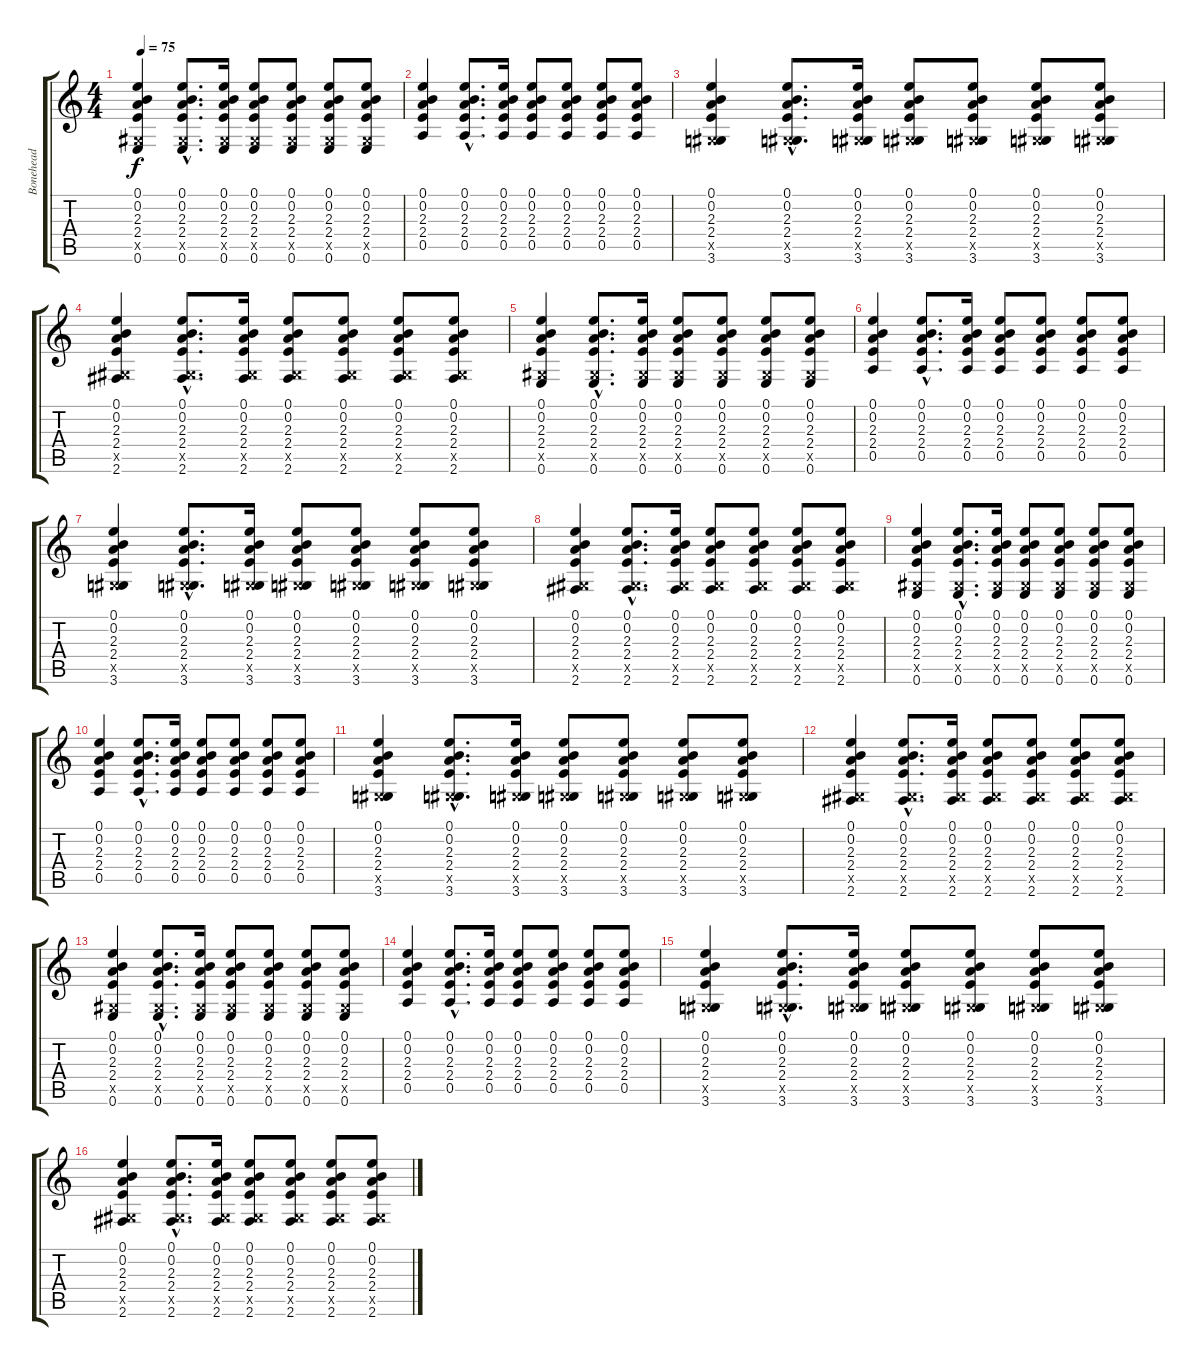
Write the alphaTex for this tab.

\track ("Bonehead" "Bonehead") {instrument acousticguitarsteel}
\staff {score tabs}
\tuning (E4 B3 G3 D3 A2 E2) {hide}
\ts (4 4)
\tempo 75
\clef g2
\ks c
(0.1 0.2 2.3 2.4 -1.5{x} 0.6).4{dy f} (0.1{hac} 0.2{hac} 2.3{hac} 2.4{hac} -1.5{hac x} 0.6{hac}).8{d} (0.1 0.2 2.3 2.4 -1.5{x} 0.6).16 (0.1 0.2 2.3 2.4 -1.5{x} 0.6).8 (0.1 0.2 2.3 2.4 -1.5{x} 0.6).8 (0.1 0.2 2.3 2.4 -1.5{x} 0.6).8 (0.1 0.2 2.3 2.4 -1.5{x} 0.6).8 |
(0.1 0.2 2.3 2.4 0.5).4 (0.1{hac} 0.2{hac} 2.3{hac} 2.4{hac} 0.5{hac}).8{d} (0.1 0.2 2.3 2.4 0.5).16 (0.1 0.2 2.3 2.4 0.5).8 (0.1 0.2 2.3 2.4 0.5).8 (0.1 0.2 2.3 2.4 0.5).8 (0.1 0.2 2.3 2.4 0.5).8 |
(0.1 0.2 2.3 2.4 -1.5{x} 3.6).4 (0.1{hac} 0.2{hac} 2.3{hac} 2.4{hac} -1.5{hac x} 3.6{hac}).8{d} (0.1 0.2 2.3 2.4 -1.5{x} 3.6).16 (0.1 0.2 2.3 2.4 -1.5{x} 3.6).8 (0.1 0.2 2.3 2.4 -1.5{x} 3.6).8 (0.1 0.2 2.3 2.4 -1.5{x} 3.6).8 (0.1 0.2 2.3 2.4 -1.5{x} 3.6).8 |
(0.1 0.2 2.3 2.4 -1.5{x} 2.6).4 (0.1{hac} 0.2{hac} 2.3{hac} 2.4{hac} -1.5{hac x} 2.6{hac}).8{d} (0.1 0.2 2.3 2.4 -1.5{x} 2.6).16 (0.1 0.2 2.3 2.4 -1.5{x} 2.6).8 (0.1 0.2 2.3 2.4 -1.5{x} 2.6).8 (0.1 0.2 2.3 2.4 -1.5{x} 2.6).8 (0.1 0.2 2.3 2.4 -1.5{x} 2.6).8 |
(0.1 0.2 2.3 2.4 -1.5{x} 0.6).4 (0.1{hac} 0.2{hac} 2.3{hac} 2.4{hac} -1.5{hac x} 0.6{hac}).8{d} (0.1 0.2 2.3 2.4 -1.5{x} 0.6).16 (0.1 0.2 2.3 2.4 -1.5{x} 0.6).8 (0.1 0.2 2.3 2.4 -1.5{x} 0.6).8 (0.1 0.2 2.3 2.4 -1.5{x} 0.6).8 (0.1 0.2 2.3 2.4 -1.5{x} 0.6).8 |
(0.1 0.2 2.3 2.4 0.5).4 (0.1{hac} 0.2{hac} 2.3{hac} 2.4{hac} 0.5{hac}).8{d} (0.1 0.2 2.3 2.4 0.5).16 (0.1 0.2 2.3 2.4 0.5).8 (0.1 0.2 2.3 2.4 0.5).8 (0.1 0.2 2.3 2.4 0.5).8 (0.1 0.2 2.3 2.4 0.5).8 |
(0.1 0.2 2.3 2.4 -1.5{x} 3.6).4 (0.1{hac} 0.2{hac} 2.3{hac} 2.4{hac} -1.5{hac x} 3.6{hac}).8{d} (0.1 0.2 2.3 2.4 -1.5{x} 3.6).16 (0.1 0.2 2.3 2.4 -1.5{x} 3.6).8 (0.1 0.2 2.3 2.4 -1.5{x} 3.6).8 (0.1 0.2 2.3 2.4 -1.5{x} 3.6).8 (0.1 0.2 2.3 2.4 -1.5{x} 3.6).8 |
(0.1 0.2 2.3 2.4 -1.5{x} 2.6).4 (0.1{hac} 0.2{hac} 2.3{hac} 2.4{hac} -1.5{hac x} 2.6{hac}).8{d} (0.1 0.2 2.3 2.4 -1.5{x} 2.6).16 (0.1 0.2 2.3 2.4 -1.5{x} 2.6).8 (0.1 0.2 2.3 2.4 -1.5{x} 2.6).8 (0.1 0.2 2.3 2.4 -1.5{x} 2.6).8 (0.1 0.2 2.3 2.4 -1.5{x} 2.6).8 |
(0.1 0.2 2.3 2.4 -1.5{x} 0.6).4 (0.1{hac} 0.2{hac} 2.3{hac} 2.4{hac} -1.5{hac x} 0.6{hac}).8{d} (0.1 0.2 2.3 2.4 -1.5{x} 0.6).16 (0.1 0.2 2.3 2.4 -1.5{x} 0.6).8 (0.1 0.2 2.3 2.4 -1.5{x} 0.6).8 (0.1 0.2 2.3 2.4 -1.5{x} 0.6).8 (0.1 0.2 2.3 2.4 -1.5{x} 0.6).8 |
(0.1 0.2 2.3 2.4 0.5).4 (0.1{hac} 0.2{hac} 2.3{hac} 2.4{hac} 0.5{hac}).8{d} (0.1 0.2 2.3 2.4 0.5).16 (0.1 0.2 2.3 2.4 0.5).8 (0.1 0.2 2.3 2.4 0.5).8 (0.1 0.2 2.3 2.4 0.5).8 (0.1 0.2 2.3 2.4 0.5).8 |
(0.1 0.2 2.3 2.4 -1.5{x} 3.6).4 (0.1{hac} 0.2{hac} 2.3{hac} 2.4{hac} -1.5{hac x} 3.6{hac}).8{d} (0.1 0.2 2.3 2.4 -1.5{x} 3.6).16 (0.1 0.2 2.3 2.4 -1.5{x} 3.6).8 (0.1 0.2 2.3 2.4 -1.5{x} 3.6).8 (0.1 0.2 2.3 2.4 -1.5{x} 3.6).8 (0.1 0.2 2.3 2.4 -1.5{x} 3.6).8 |
(0.1 0.2 2.3 2.4 -1.5{x} 2.6).4 (0.1{hac} 0.2{hac} 2.3{hac} 2.4{hac} -1.5{hac x} 2.6{hac}).8{d} (0.1 0.2 2.3 2.4 -1.5{x} 2.6).16 (0.1 0.2 2.3 2.4 -1.5{x} 2.6).8 (0.1 0.2 2.3 2.4 -1.5{x} 2.6).8 (0.1 0.2 2.3 2.4 -1.5{x} 2.6).8 (0.1 0.2 2.3 2.4 -1.5{x} 2.6).8 |
(0.1 0.2 2.3 2.4 -1.5{x} 0.6).4 (0.1{hac} 0.2{hac} 2.3{hac} 2.4{hac} -1.5{hac x} 0.6{hac}).8{d} (0.1 0.2 2.3 2.4 -1.5{x} 0.6).16 (0.1 0.2 2.3 2.4 -1.5{x} 0.6).8 (0.1 0.2 2.3 2.4 -1.5{x} 0.6).8 (0.1 0.2 2.3 2.4 -1.5{x} 0.6).8 (0.1 0.2 2.3 2.4 -1.5{x} 0.6).8 |
(0.1 0.2 2.3 2.4 0.5).4 (0.1{hac} 0.2{hac} 2.3{hac} 2.4{hac} 0.5{hac}).8{d} (0.1 0.2 2.3 2.4 0.5).16 (0.1 0.2 2.3 2.4 0.5).8 (0.1 0.2 2.3 2.4 0.5).8 (0.1 0.2 2.3 2.4 0.5).8 (0.1 0.2 2.3 2.4 0.5).8 |
(0.1 0.2 2.3 2.4 -1.5{x} 3.6).4 (0.1{hac} 0.2{hac} 2.3{hac} 2.4{hac} -1.5{hac x} 3.6{hac}).8{d} (0.1 0.2 2.3 2.4 -1.5{x} 3.6).16 (0.1 0.2 2.3 2.4 -1.5{x} 3.6).8 (0.1 0.2 2.3 2.4 -1.5{x} 3.6).8 (0.1 0.2 2.3 2.4 -1.5{x} 3.6).8 (0.1 0.2 2.3 2.4 -1.5{x} 3.6).8 |
(0.1 0.2 2.3 2.4 -1.5{x} 2.6).4 (0.1{hac} 0.2{hac} 2.3{hac} 2.4{hac} -1.5{hac x} 2.6{hac}).8{d} (0.1 0.2 2.3 2.4 -1.5{x} 2.6).16 (0.1 0.2 2.3 2.4 -1.5{x} 2.6).8 (0.1 0.2 2.3 2.4 -1.5{x} 2.6).8 (0.1 0.2 2.3 2.4 -1.5{x} 2.6).8 (0.1 0.2 2.3 2.4 -1.5{x} 2.6).8
